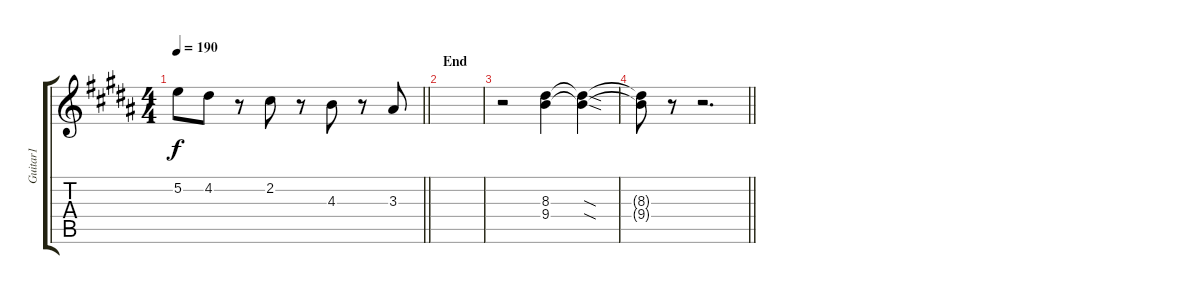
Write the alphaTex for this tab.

\track ("Guitar1" "Guitar1") {instrument overdrivenguitar}
\staff {score tabs}
\tuning (E4 B3 G3 D3 A2 E2) {hide}
\ts (4 4)
\tempo 190
\clef g2
\barLineRight lightlight
\ks b
5.2.8{dy f} 4.2.8 r.8 2.2.8 r.8 4.3.8 r.8 3.3.8 |
\section ("" "End")
|
r.2 (8.3 9.4).4 (8.3{sod t} 9.4{sod t}).4 |
\barLineRight lightlight
(8.3{t} 9.4{t}).8 r.8 r.2{d}
